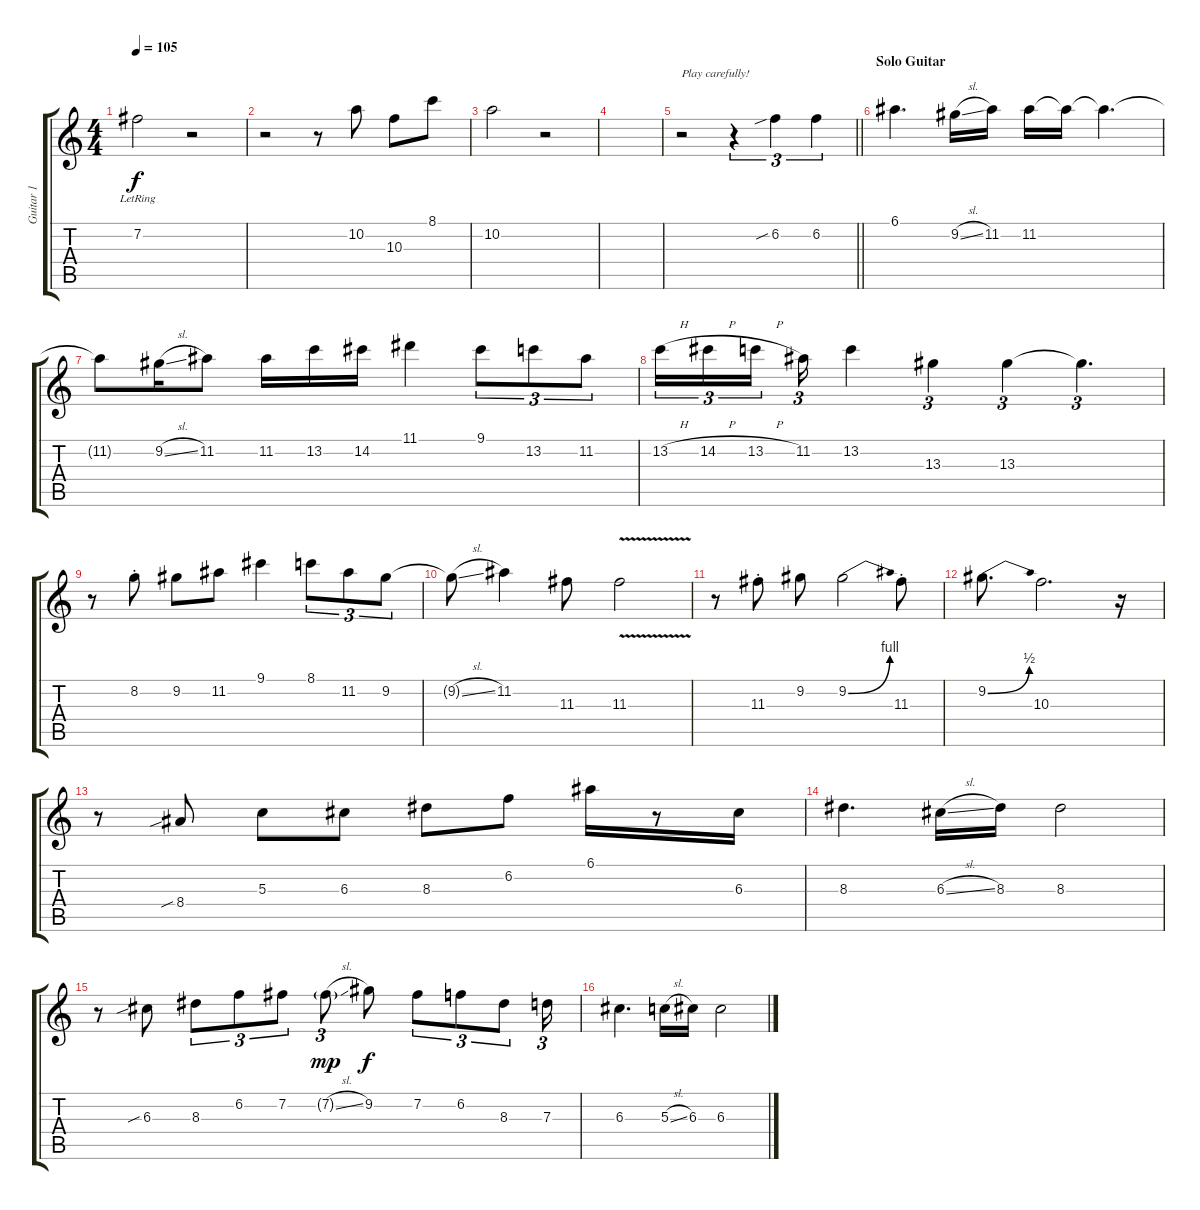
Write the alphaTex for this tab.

\track ("Guitar 1" "Guitar 1") {instrument electricguitarclean}
\staff {score tabs}
\tuning (E4 B3 G3 D3 A2 E2) {hide}
\ts (4 4)
\tempo 105
\clef g2
\ks c
7.2{lr}.2{dy f} r.2 |
r.2 r.8 10.2.8 10.3.8 8.1.8 |
10.2.2 r.2 |
|
\barLineRight lightlight
r.2{txt "Play carefully!" volume 16 instrument electricguitarclean} r.4{tu (3 2)} 6.2{sib}.4{tu (3 2)} 6.2.4{tu (3 2)} |
\section ("" "Solo Guitar")
6.1.4{d} 9.2{sl}.16 11.2.16 11.2.16 11.2{t}.16 11.2{t}.4{d} |
11.2{t}.8 9.2{sl}.16 11.2.8 11.2.16 13.2.16 14.2.16 11.1.4 9.1.8{tu (3 2)} 13.2.8{tu (3 2)} 11.2.8{tu (3 2)} |
13.2{h}.16{tu (3 2)} 14.2{h}.16{tu (3 2)} 13.2{h}.16{tu (3 2) beam splitsecondary} 11.2.16{tu (3 2)} 13.2.4 13.3.4{tu (3 2)} 13.3.4{tu (3 2)} 13.3{t}.4{d tu (3 2)} |
r.8 8.2{st}.8 9.2.8 11.2.8 9.1.4 8.1.8{tu (3 2)} 11.2.8{tu (3 2)} 9.2.8{tu (3 2)} |
9.2{sl t}.8 11.2.4 11.3.8 11.3{v}.2 |
r.8 11.3{st}.8 9.2.8 9.2{be (bend 0 0 60 4)}.2 11.3{st}.8 |
9.2{be (bend 0 0 60 2)}.8{d} 10.3.2{d} r.16 |
r.8 8.4{sib}.8 5.3.8 6.3.8 8.3.8 6.2.8 6.1.16 r.8 6.3.16 |
8.3.4{d} 6.3{sl}.16 8.3.16 8.3.2 |
r.8 6.3{sib}.8 8.3.8{tu (3 2)} 6.2.8{tu (3 2)} 7.2.8{tu (3 2)} 7.2{sl g}.8{tu (3 2) dy mp} 9.2.8{dy f} 7.2.8{tu (3 2)} 6.2.8{tu (3 2)} 8.3.8{tu (3 2)} 7.3.16{tu (3 2)} |
6.3.4{d} 5.3{sl}.16 6.3.16 6.3.2
